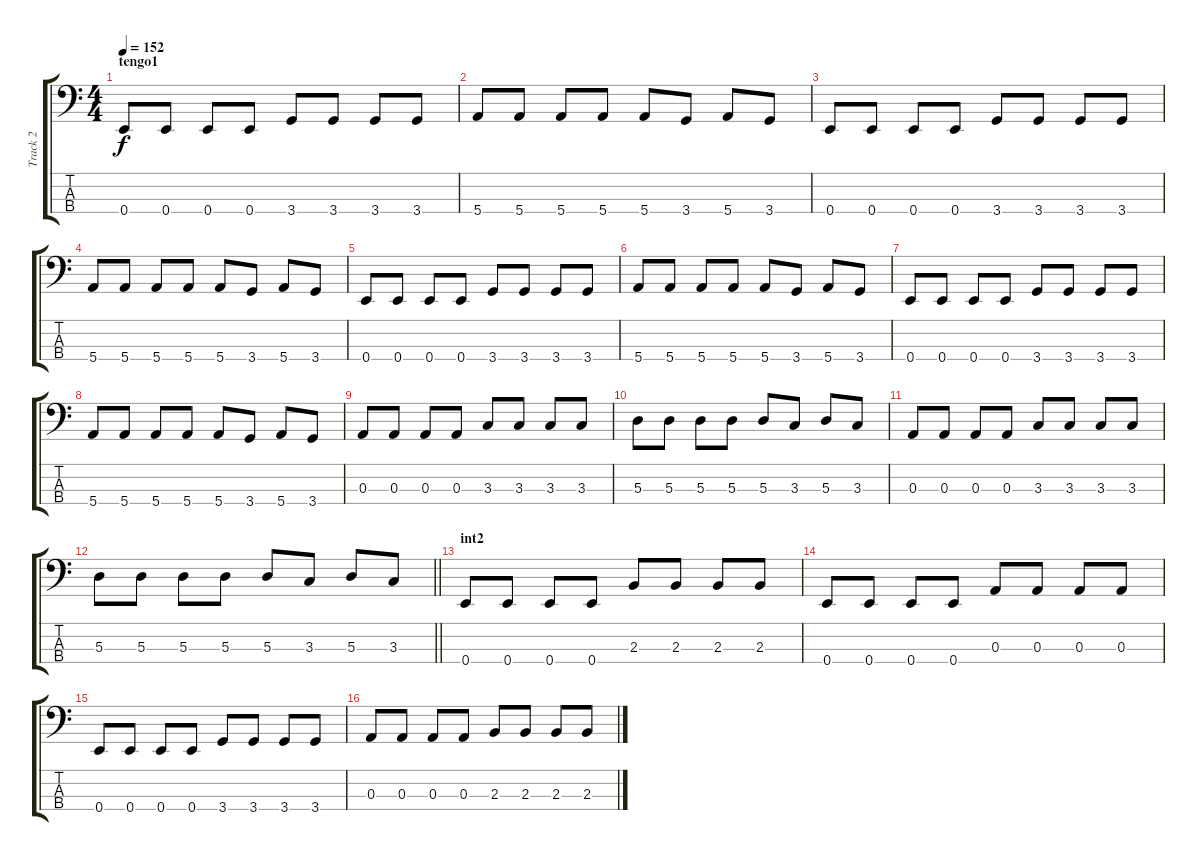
\track ("Track 2" "Track 2") {instrument electricbassfinger}
\staff {score tabs}
\tuning (G2 D2 A1 E1) {hide}
\ts (4 4)
\section ("" "tengo1")
\tempo 152
\clef f4
\ks c
0.4.8{dy f} 0.4.8 0.4.8 0.4.8 3.4.8 3.4.8 3.4.8 3.4.8 |
5.4.8 5.4.8 5.4.8 5.4.8 5.4.8 3.4.8 5.4.8 3.4.8 |
0.4.8 0.4.8 0.4.8 0.4.8 3.4.8 3.4.8 3.4.8 3.4.8 |
5.4.8 5.4.8 5.4.8 5.4.8 5.4.8 3.4.8 5.4.8 3.4.8 |
0.4.8 0.4.8 0.4.8 0.4.8 3.4.8 3.4.8 3.4.8 3.4.8 |
5.4.8 5.4.8 5.4.8 5.4.8 5.4.8 3.4.8 5.4.8 3.4.8 |
0.4.8 0.4.8 0.4.8 0.4.8 3.4.8 3.4.8 3.4.8 3.4.8 |
5.4.8 5.4.8 5.4.8 5.4.8 5.4.8 3.4.8 5.4.8 3.4.8 |
0.3.8 0.3.8 0.3.8 0.3.8 3.3.8 3.3.8 3.3.8 3.3.8 |
5.3.8 5.3.8 5.3.8 5.3.8 5.3.8 3.3.8 5.3.8 3.3.8 |
0.3.8 0.3.8 0.3.8 0.3.8 3.3.8 3.3.8 3.3.8 3.3.8 |
\barLineRight lightlight
5.3.8 5.3.8 5.3.8 5.3.8 5.3.8 3.3.8 5.3.8 3.3.8 |
\section ("" "int2")
0.4.8 0.4.8 0.4.8 0.4.8 2.3.8 2.3.8 2.3.8 2.3.8 |
0.4.8 0.4.8 0.4.8 0.4.8 0.3.8 0.3.8 0.3.8 0.3.8 |
0.4.8 0.4.8 0.4.8 0.4.8 3.4.8 3.4.8 3.4.8 3.4.8 |
0.3.8 0.3.8 0.3.8 0.3.8 2.3.8 2.3.8 2.3.8 2.3.8
